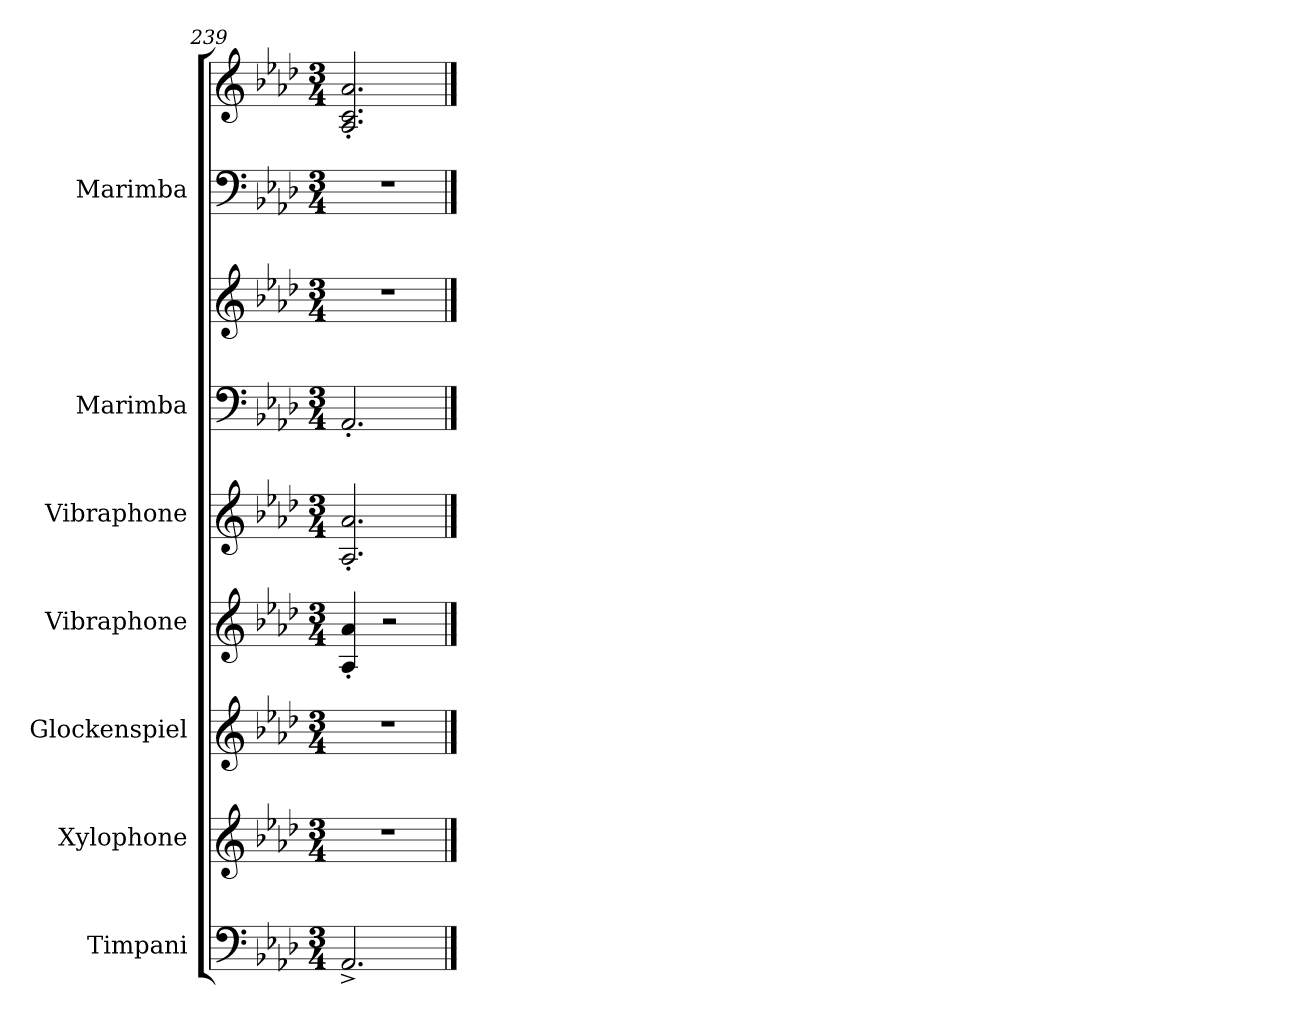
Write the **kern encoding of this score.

**kern	**kern	**kern	**kern	**kern	**kern	**kern	**kern	**kern
*part7	*part6	*part5	*part4	*part3	*part2	*part2	*part1	*part1
*staff9	*staff8	*staff7	*staff6	*staff5	*staff4	*staff3	*staff2	*staff1
*I"Timpani	*I"Xylophone	*I"Glockenspiel	*I"Vibraphone	*I"Vibraphone	*I"Marimba	*	*I"Marimba	*
*I'Timp.	*I'Xyl.	*I'Glk.	*I'Vib.	*I'Vib.	*I'Mrm.	*	*I'Mrm.	*
*clefF4	*clefG2	*clefG2	*clefG2	*clefG2	*clefF4	*clefG2	*clefF4	*clefG2
*	*ITrd-7c-12	*ITrd-14c-24	*	*	*	*	*	*
*k[b-e-a-d-]	*k[b-e-a-d-]	*k[b-e-a-d-]	*k[b-e-a-d-]	*k[b-e-a-d-]	*k[b-e-a-d-]	*k[b-e-a-d-]	*k[b-e-a-d-]	*k[b-e-a-d-]
*M3/4	*M3/4	*M3/4	*M3/4	*M3/4	*M3/4	*M3/4	*M3/4	*M3/4
=239	=239	=239	=239	=239	=239	=239	=239	=239
2.AA-^/	2.r	2.r	4A-/' 4a-/'	2.A-/' 2.a-/'	2.AA-'/	2.r	2.r	2.A-/' 2.c/' 2.a-/'
.	.	.	2r	.	.	.	.	.
==	==	==	==	==	==	==	==	==
*-	*-	*-	*-	*-	*-	*-	*-	*-
